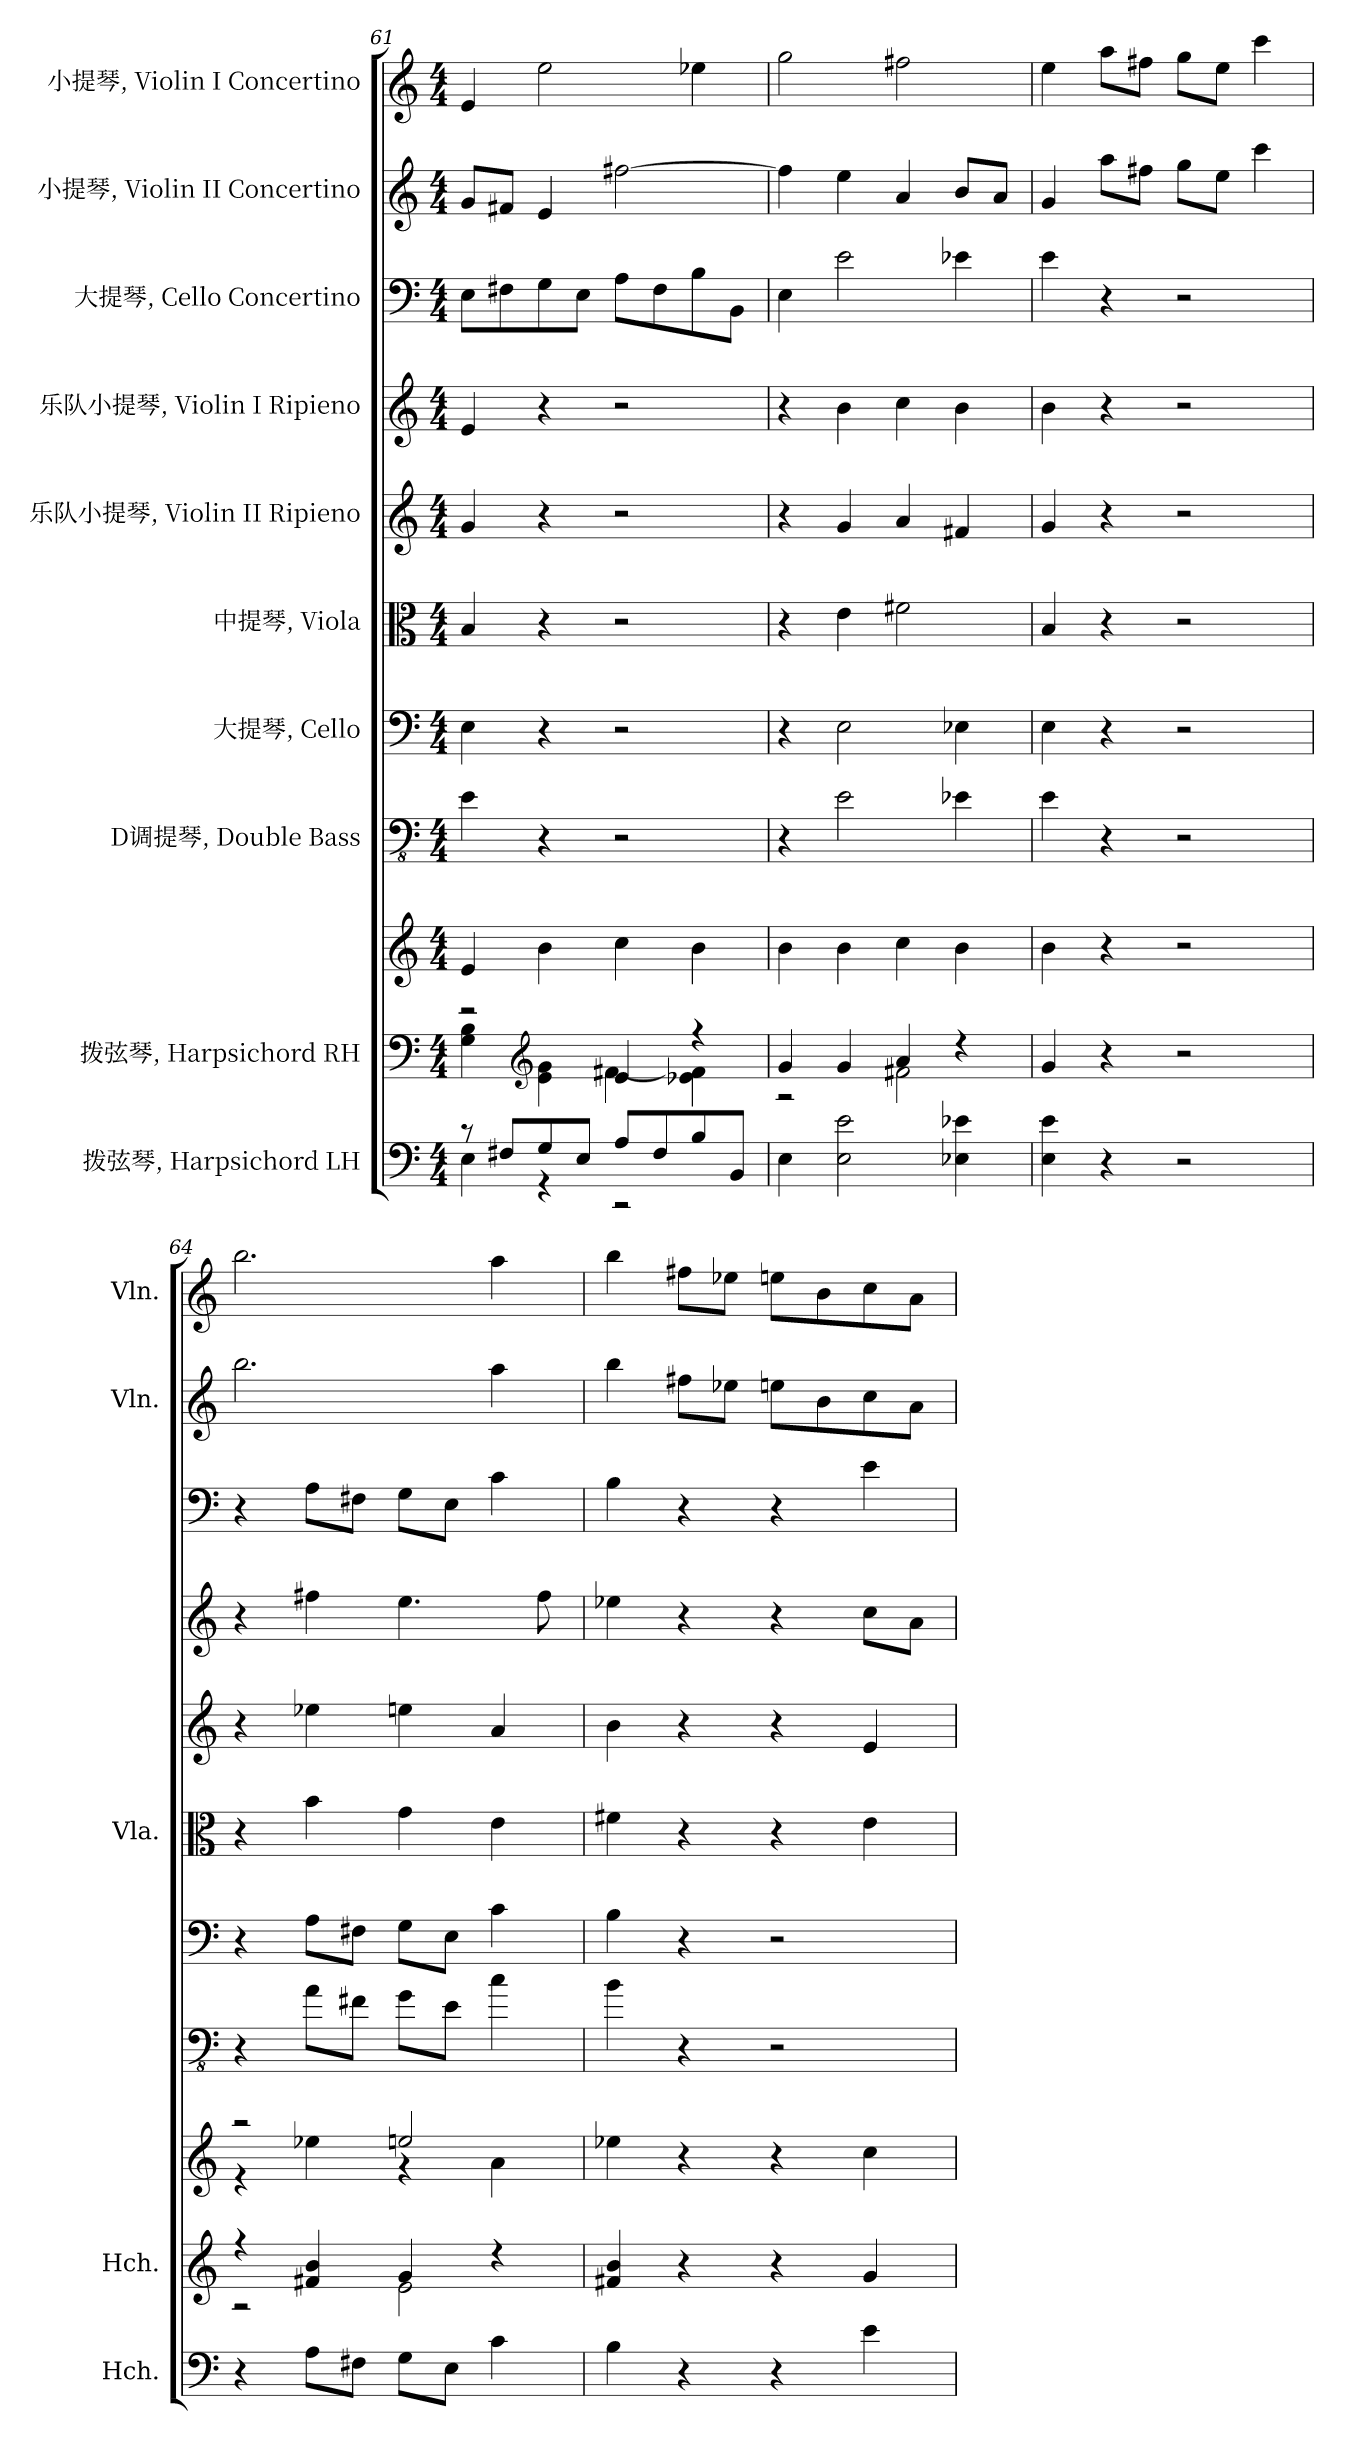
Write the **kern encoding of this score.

**kern	**kern	**kern	**kern	**kern	**kern	**kern	**kern	**kern	**kern	**kern
*part10	*part9	*part9	*part8	*part7	*part6	*part5	*part4	*part3	*part2	*part1
*staff11	*staff10	*staff9	*staff8	*staff7	*staff6	*staff5	*staff4	*staff3	*staff2	*staff1
*I"拨弦琴, Harpsichord LH	*I"拨弦琴, Harpsichord RH	*	*I"D调提琴, Double Bass	*I"大提琴, Cello	*I"中提琴, Viola	*I"乐队小提琴, Violin II Ripieno	*I"乐队小提琴, Violin I Ripieno	*I"大提琴, Cello Concertino	*I"小提琴, Violin II Concertino	*I"小提琴, Violin I Concertino
*I'Hch.	*I'Hch.	*	*	*	*I'Vla.	*	*	*	*I'Vln.	*I'Vln.
!!LO:PB:g=z
*clefF4	*clefF4	*clefG2	*clefFv4	*clefF4	*clefC3	*clefG2	*clefG2	*clefF4	*clefG2	*clefG2
*	*	*	*ITrd7c12	*	*	*	*	*	*	*
*k[]	*k[]	*k[]	*k[]	*k[]	*k[]	*k[]	*k[]	*k[]	*k[]	*k[]
*M4/4	*M4/4	*M4/4	*M4/4	*M4/4	*M4/4	*M4/4	*M4/4	*M4/4	*M4/4	*M4/4
=61	=61	=61	=61	=61	=61	=61	=61	=61	=61	=61
*^	*^	*	*	*	*	*	*	*	*	*
8r	4E\	2r	4G\ 4B\	4e/	4EE\	4E\	4B/	4g/	4e/	8E\L	8g/L	4e/
8F#X/L	.	.	.	.	.	.	.	.	.	8F#X\	8f#X/J	.
*	*	*clefG2	*	*	*	*	*	*	*	*	*	*
8G/	4r	.	4e\ 4g\	4b\	4r	4r	4r	4r	4r	8G\	4e/	2ee\
8E/J	.	.	.	.	.	.	.	.	.	8E\J	.	.
8A/L	2r	4e/	[4f#X\	4cc\	2r	2r	2r	2r	2r	8A\L	[2ff#X\	.
8F#/	.	.	.	.	.	.	.	.	.	8F#\	.	.
8B/	.	4r	4e-X\ 4f#\]	4b\	.	.	.	.	.	8B\	.	4ee-X\
8BB/J	.	.	.	.	.	.	.	.	.	8BB\J	.	.
*v	*v	*	*	*	*	*	*	*	*	*	*	*
=62	=62	=62	=62	=62	=62	=62	=62	=62	=62	=62	=62
4E\	4g/	2r	4b\	4r	4r	4r	4r	4r	4E\	4ff#\]	2gg\
2E\ 2e\	4g/	.	4b\	2EE\	2E\	4e\	4g/	4b\	2e\	4ee\	.
.	4a/	2f#X\	4cc\	.	.	2f#X\	4a/	4cc\	.	4a/	2ff#X\
4E-X\ 4e-X\	4r	.	4b\	4EE-X\	4E-X\	.	4f#X/	4b\	4e-X\	8b/L	.
.	.	.	.	.	.	.	.	.	.	8a/J	.
*	*v	*v	*	*	*	*	*	*	*	*	*
=63	=63	=63	=63	=63	=63	=63	=63	=63	=63	=63
4E\ 4e\	4g/	4b\	4EE\	4E\	4B/	4g/	4b\	4e\	4g/	4ee\
4r	4r	4r	4r	4r	4r	4r	4r	4r	8aa\L	8aa\L
.	.	.	.	.	.	.	.	.	8ff#X\J	8ff#X\J
2r	2r	2r	2r	2r	2r	2r	2r	2r	8gg\L	8gg\L
.	.	.	.	.	.	.	.	.	8ee\J	8ee\J
.	.	.	.	.	.	.	.	.	4ccc\	4ccc\
=64	=64	=64	=64	=64	=64	=64	=64	=64	=64	=64
*	*^	*^	*	*	*	*	*	*	*	*
4r	4r	2r	2r	4r	4r	4r	4r	4r	4r	4r	2.bb\	2.bb\
8A\L	4f#X/ 4b/	.	.	4ee-X\	8AA\L	8A\L	4b\	4ee-X\	4ff#X\	8A\L	.	.
8F#X\J	.	.	.	.	8FF#X\J	8F#X\J	.	.	.	8F#X\J	.	.
8G\L	4g/	2e\	2een/	4r	8GG\L	8G\L	4g\	4een\	4.ee\	8G\L	.	.
8E\J	.	.	.	.	8EE\J	8E\J	.	.	.	8E\J	.	.
4c\	4r	.	.	4a\	4C\	4c\	4e\	4a/	.	4c\	4aa\	4aa\
.	.	.	.	.	.	.	.	.	8ff#\	.	.	.
*	*v	*v	*	*	*	*	*	*	*	*	*	*
*	*	*v	*v	*	*	*	*	*	*	*	*
!!LO:PB:g=z
=65	=65	=65	=65	=65	=65	=65	=65	=65	=65	=65
4B\	4f#X/ 4b/	4ee-X\	4BB\	4B\	4f#X\	4b\	4ee-X\	4B\	4bb\	4bb\
4r	4r	4r	4r	4r	4r	4r	4r	4r	8ff#X\L	8ff#X\L
.	.	.	.	.	.	.	.	.	8ee-X\J	8ee-X\J
4r	4r	4r	2r	2r	4r	4r	4r	4r	8een\L	8een\L
.	.	.	.	.	.	.	.	.	8b\	8b\
4e\	4g/	4cc\	.	.	4e\	4e/	8cc\L	4e\	8cc\	8cc\
.	.	.	.	.	.	.	8a\J	.	8a\J	8a\J
=	=	=	=	=	=	=	=	=	=	=
*-	*-	*-	*-	*-	*-	*-	*-	*-	*-	*-
